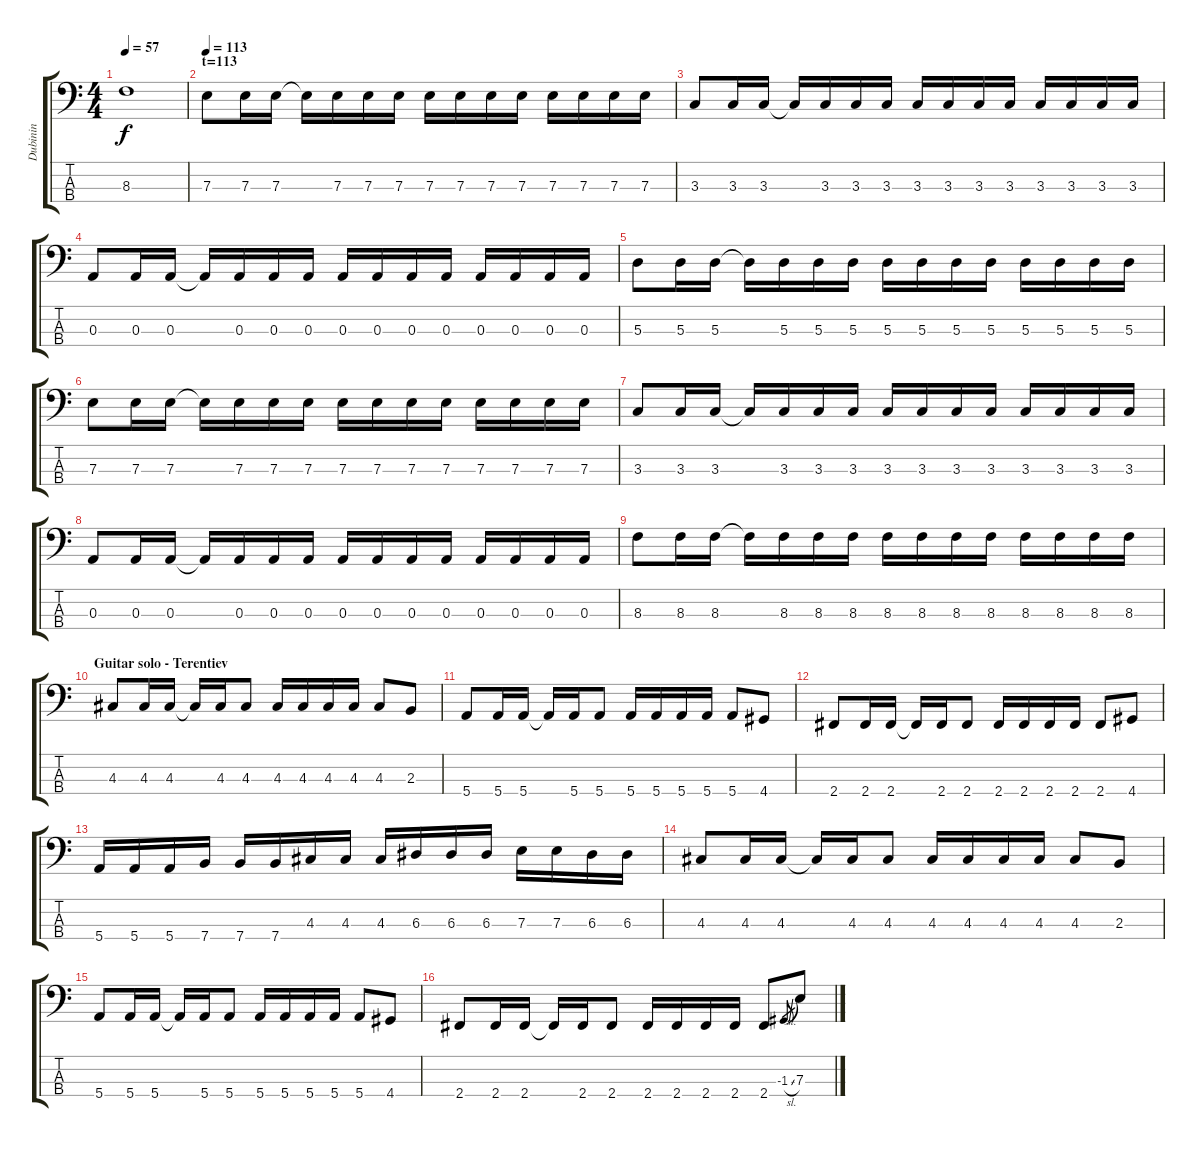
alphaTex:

\track ("Dubinin" "Dubinin") {instrument electricbassfinger}
\staff {score tabs}
\tuning (G2 D2 A1 E1) {hide}
\ts (4 4)
\tempo 57
\clef f4
\ks c
8.3.1{dy f} |
\section ("" "t=113")
\tempo 113
7.3.8 7.3.16 7.3.16 7.3{t}.16 7.3.16 7.3.16 7.3.16 7.3.16 7.3.16 7.3.16 7.3.16 7.3.16 7.3.16 7.3.16 7.3.16 |
3.3.8 3.3.16 3.3.16 3.3{t}.16 3.3.16 3.3.16 3.3.16 3.3.16 3.3.16 3.3.16 3.3.16 3.3.16 3.3.16 3.3.16 3.3.16 |
0.3.8 0.3.16 0.3.16 0.3{t}.16 0.3.16 0.3.16 0.3.16 0.3.16 0.3.16 0.3.16 0.3.16 0.3.16 0.3.16 0.3.16 0.3.16 |
5.3.8 5.3.16 5.3.16 5.3{t}.16 5.3.16 5.3.16 5.3.16 5.3.16 5.3.16 5.3.16 5.3.16 5.3.16 5.3.16 5.3.16 5.3.16 |
7.3.8 7.3.16 7.3.16 7.3{t}.16 7.3.16 7.3.16 7.3.16 7.3.16 7.3.16 7.3.16 7.3.16 7.3.16 7.3.16 7.3.16 7.3.16 |
3.3.8 3.3.16 3.3.16 3.3{t}.16 3.3.16 3.3.16 3.3.16 3.3.16 3.3.16 3.3.16 3.3.16 3.3.16 3.3.16 3.3.16 3.3.16 |
0.3.8 0.3.16 0.3.16 0.3{t}.16 0.3.16 0.3.16 0.3.16 0.3.16 0.3.16 0.3.16 0.3.16 0.3.16 0.3.16 0.3.16 0.3.16 |
8.3.8 8.3.16 8.3.16 8.3{t}.16 8.3.16 8.3.16 8.3.16 8.3.16 8.3.16 8.3.16 8.3.16 8.3.16 8.3.16 8.3.16 8.3.16 |
\section ("" "Guitar solo - Terentiev")
4.3.8 4.3.16 4.3.16 4.3{t}.16 4.3.16 4.3.8 4.3.16 4.3.16 4.3.16 4.3.16 4.3.8 2.3.8 |
5.4.8 5.4.16 5.4.16 5.4{t}.16 5.4.16 5.4.8 5.4.16 5.4.16 5.4.16 5.4.16 5.4.8 4.4.8 |
2.4.8 2.4.16 2.4.16 2.4{t}.16 2.4.16 2.4.8 2.4.16 2.4.16 2.4.16 2.4.16 2.4.8 4.4.8 |
5.4.16 5.4.16 5.4.16 7.4.16 7.4.16 7.4.16 4.3.16 4.3.16 4.3.16 6.3.16 6.3.16 6.3.16 7.3.16 7.3.16 6.3.16 6.3.16 |
4.3.8 4.3.16 4.3.16 4.3{t}.16 4.3.16 4.3.8 4.3.16 4.3.16 4.3.16 4.3.16 4.3.8 2.3.8 |
5.4.8 5.4.16 5.4.16 5.4{t}.16 5.4.16 5.4.8 5.4.16 5.4.16 5.4.16 5.4.16 5.4.8 4.4.8 |
2.4.8 2.4.16 2.4.16 2.4{t}.16 2.4.16 2.4.8 2.4.16 2.4.16 2.4.16 2.4.16 2.4.8 -1.3{sl}.8{gr} 7.3.8
